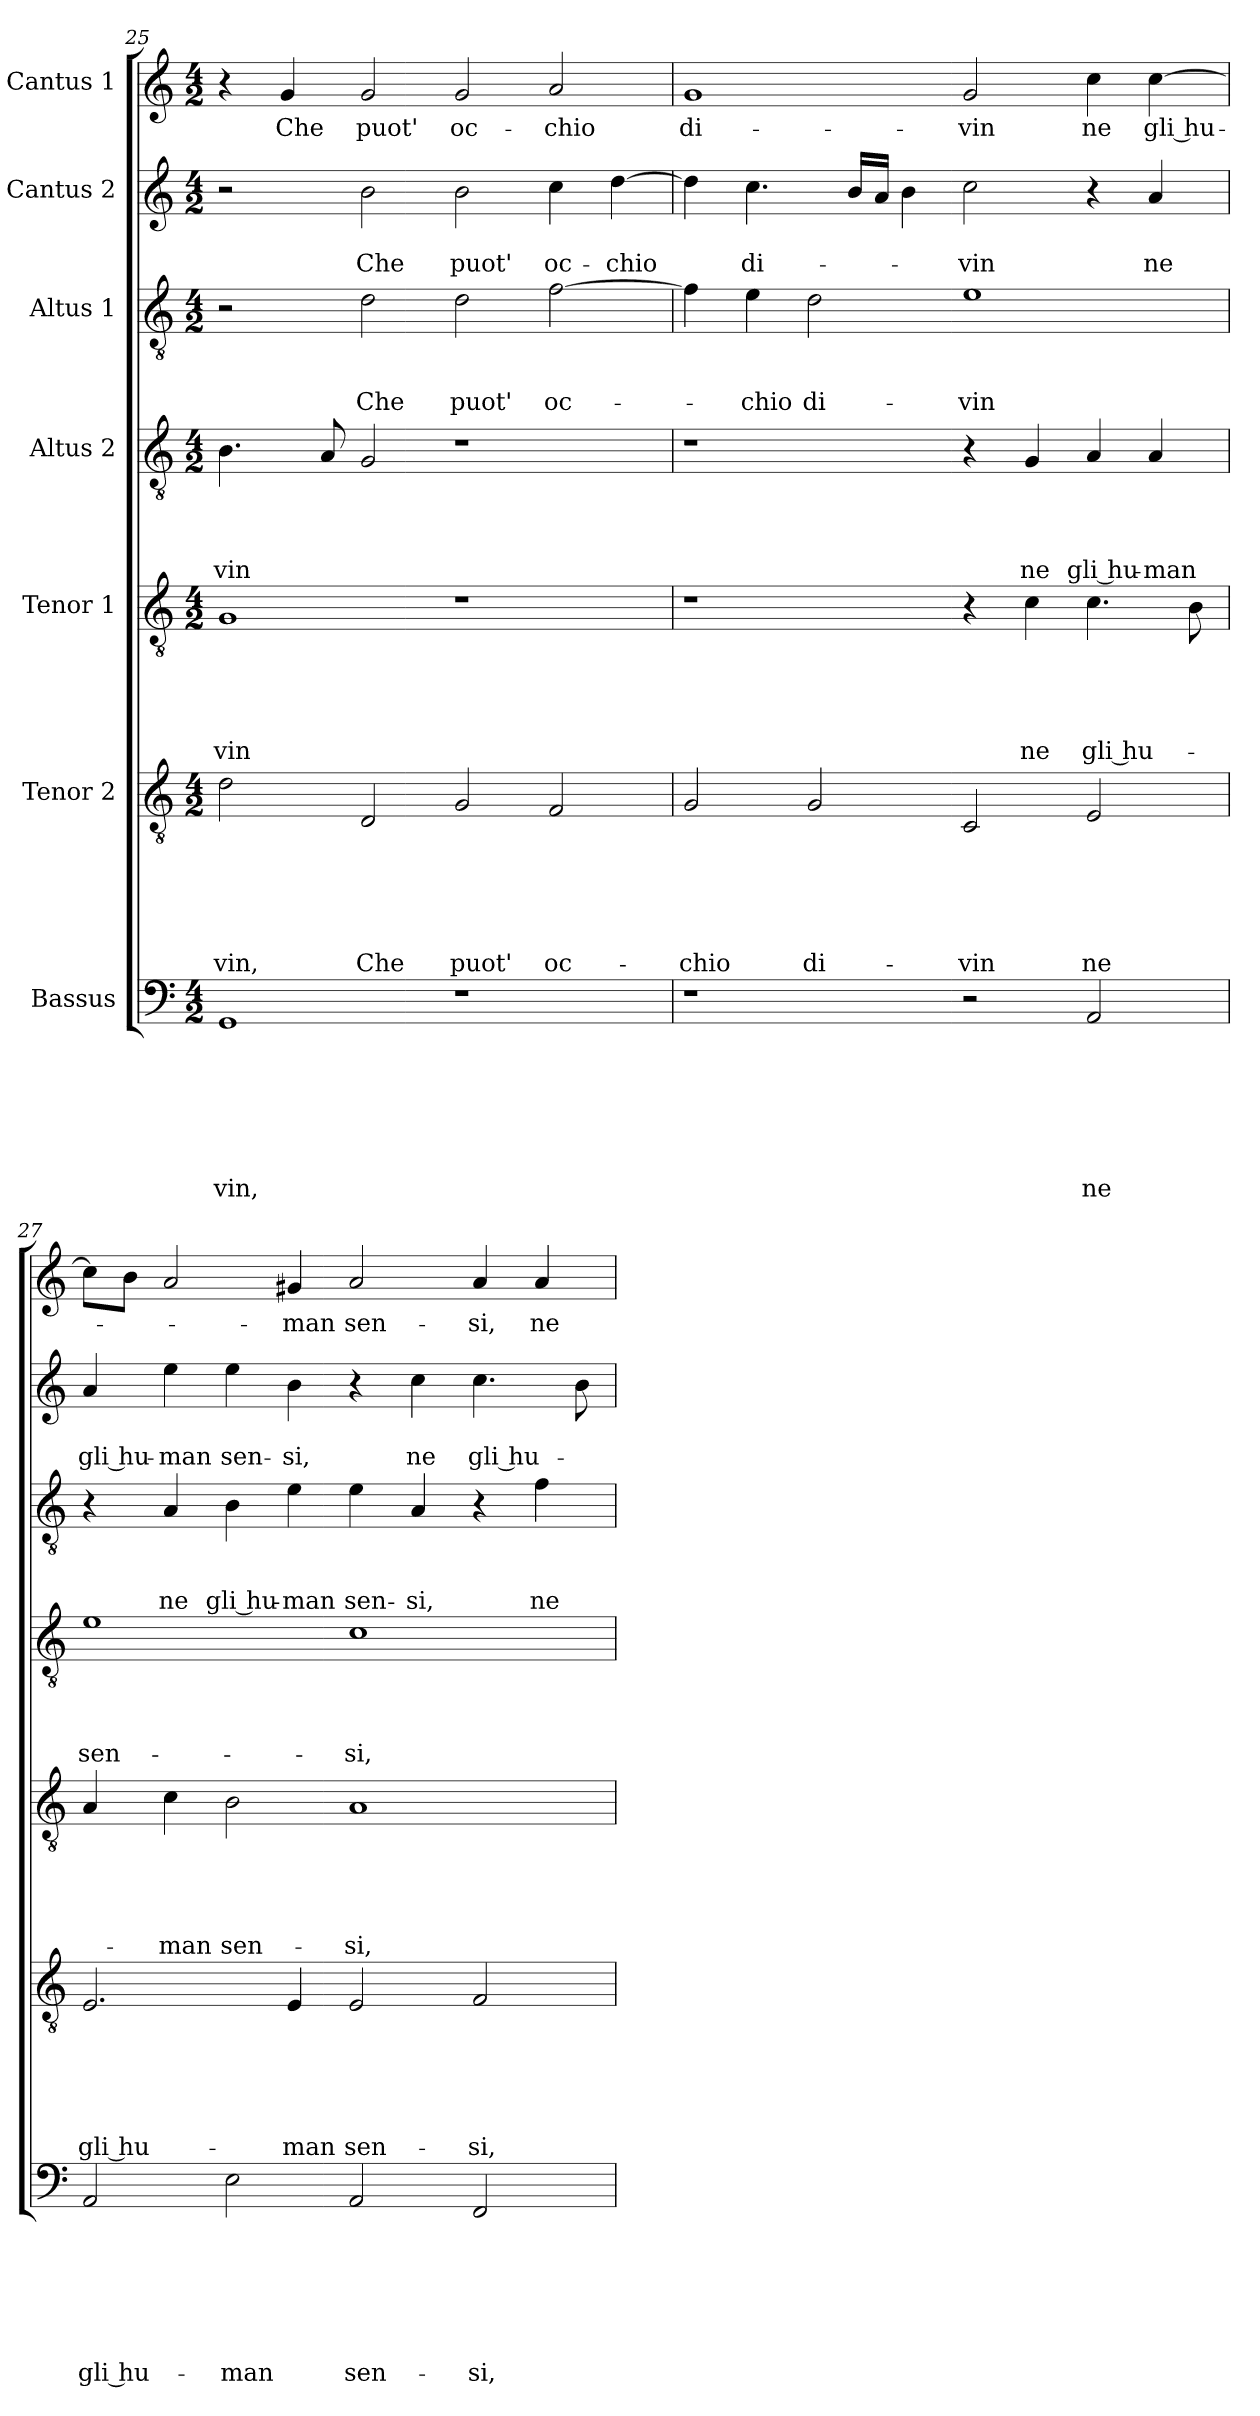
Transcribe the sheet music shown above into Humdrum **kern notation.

**kern	**text	**text	**text	**text	**text	**text	**text	**kern	**text	**text	**text	**text	**text	**text	**kern	**text	**text	**text	**text	**text	**kern	**text	**text	**text	**text	**kern	**text	**text	**text	**kern	**text	**text	**kern	**text
*part7	*part7	*part7	*part7	*part7	*part7	*part7	*part7	*part6	*part6	*part6	*part6	*part6	*part6	*part6	*part5	*part5	*part5	*part5	*part5	*part5	*part4	*part4	*part4	*part4	*part4	*part3	*part3	*part3	*part3	*part2	*part2	*part2	*part1	*part1
*staff7	*staff7	*staff7	*staff7	*staff7	*staff7	*staff7	*staff7	*staff6	*staff6	*staff6	*staff6	*staff6	*staff6	*staff6	*staff5	*staff5	*staff5	*staff5	*staff5	*staff5	*staff4	*staff4	*staff4	*staff4	*staff4	*staff3	*staff3	*staff3	*staff3	*staff2	*staff2	*staff2	*staff1	*staff1
*I"Bassus	*	*	*	*	*	*	*	*I"Tenor 2	*	*	*	*	*	*	*I"Tenor 1	*	*	*	*	*	*I"Altus 2	*	*	*	*	*I"Altus 1	*	*	*	*I"Cantus 2	*	*	*I"Cantus 1	*
*clefF4	*	*	*	*	*	*	*	*clefGv2	*	*	*	*	*	*	*clefGv2	*	*	*	*	*	*clefGv2	*	*	*	*	*clefGv2	*	*	*	*clefG2	*	*	*clefG2	*
*k[]	*	*	*	*	*	*	*	*k[]	*	*	*	*	*	*	*k[]	*	*	*	*	*	*k[]	*	*	*	*	*k[]	*	*	*	*k[]	*	*	*k[]	*
*a:	*	*	*	*	*	*	*	*a:	*	*	*	*	*	*	*a:	*	*	*	*	*	*a:	*	*	*	*	*a:	*	*	*	*a:	*	*	*a:	*
*M4/2	*	*	*	*	*	*	*	*M4/2	*	*	*	*	*	*	*M4/2	*	*	*	*	*	*M4/2	*	*	*	*	*M4/2	*	*	*	*M4/2	*	*	*M4/2	*
=25	=25	=25	=25	=25	=25	=25	=25	=25	=25	=25	=25	=25	=25	=25	=25	=25	=25	=25	=25	=25	=25	=25	=25	=25	=25	=25	=25	=25	=25	=25	=25	=25	=25	=25
!	!	!	!	!	!	!	!LO:LY:b	!	!	!	!	!	!	!LO:LY:b	!	!	!	!	!	!LO:LY:b	!	!	!	!	!LO:LY:b	!	!	!	!	!	!	!	!	!
1GG	.	.	.	.	.	.	-vin,	2d\	.	.	.	.	.	-vin,	1G	.	.	.	.	-vin	4.B\	.	.	.	-vin	2r	.	.	.	2r	.	.	4r	.
!	!	!	!	!	!	!	!	!	!	!	!	!	!	!	!	!	!	!	!	!	!	!	!	!	!	!	!	!	!	!	!	!	!	!LO:LY:b
.	.	.	.	.	.	.	.	.	.	.	.	.	.	.	.	.	.	.	.	.	.	.	.	.	.	.	.	.	.	.	.	.	4g/	Che
.	.	.	.	.	.	.	.	.	.	.	.	.	.	.	.	.	.	.	.	.	8A/	.	.	.	.	.	.	.	.	.	.	.	.	.
!	!	!	!	!	!	!	!	!	!	!	!	!	!	!LO:LY:b	!	!	!	!	!	!	!	!	!	!	!	!	!	!	!LO:LY:b	!	!	!LO:LY:b	!	!LO:LY:b
.	.	.	.	.	.	.	.	2D/	.	.	.	.	.	Che	.	.	.	.	.	.	2G/	.	.	.	.	2d\	.	.	Che	2b\	.	Che	2g/	puot'
!	!	!	!	!	!	!	!	!	!	!	!	!	!	!LO:LY:b	!	!	!	!	!	!	!	!	!	!	!	!	!	!	!LO:LY:b	!	!	!LO:LY:b	!	!LO:LY:b
1r	.	.	.	.	.	.	.	2G/	.	.	.	.	.	puot'	1r	.	.	.	.	.	1r	.	.	.	.	2d\	.	.	puot'	2b\	.	puot'	2g/	oc-
!	!	!	!	!	!	!	!	!	!	!	!	!	!	!LO:LY:b	!	!	!	!	!	!	!	!	!	!	!	!	!	!	!LO:LY:b	!	!	!LO:LY:b	!	!LO:LY:b
.	.	.	.	.	.	.	.	2F/	.	.	.	.	.	oc-	.	.	.	.	.	.	.	.	.	.	.	[2f\	.	.	oc-	4cc\	.	oc-	2a/	-chio
!	!	!	!	!	!	!	!	!	!	!	!	!	!	!	!	!	!	!	!	!	!	!	!	!	!	!	!	!	!	!	!	!LO:LY:b	!	!
.	.	.	.	.	.	.	.	.	.	.	.	.	.	.	.	.	.	.	.	.	.	.	.	.	.	.	.	.	.	[4dd\	.	-chio	.	.
!!LO:PB:g=z
=26	=26	=26	=26	=26	=26	=26	=26	=26	=26	=26	=26	=26	=26	=26	=26	=26	=26	=26	=26	=26	=26	=26	=26	=26	=26	=26	=26	=26	=26	=26	=26	=26	=26	=26
!	!	!	!	!	!	!	!	!	!	!	!	!	!	!LO:LY:b	!	!	!	!	!	!	!	!	!	!	!	!	!	!	!	!	!	!	!	!LO:LY:b
1r	.	.	.	.	.	.	.	2G/	.	.	.	.	.	-chio	1r	.	.	.	.	.	1r	.	.	.	.	4f\]	.	.	.	4dd\]	.	.	1g	di-
!	!	!	!	!	!	!	!	!	!	!	!	!	!	!	!	!	!	!	!	!	!	!	!	!	!	!	!	!	!LO:LY:b	!	!	!LO:LY:b	!	!
.	.	.	.	.	.	.	.	.	.	.	.	.	.	.	.	.	.	.	.	.	.	.	.	.	.	4e\	.	.	-chio	4.cc\	.	di-	.	.
!	!	!	!	!	!	!	!	!	!	!	!	!	!	!LO:LY:b	!	!	!	!	!	!	!	!	!	!	!	!	!	!	!LO:LY:b	!	!	!	!	!
.	.	.	.	.	.	.	.	2G/	.	.	.	.	.	di-	.	.	.	.	.	.	.	.	.	.	.	2d\	.	.	di-	.	.	.	.	.
.	.	.	.	.	.	.	.	.	.	.	.	.	.	.	.	.	.	.	.	.	.	.	.	.	.	.	.	.	.	16b/LL	.	.	.	.
.	.	.	.	.	.	.	.	.	.	.	.	.	.	.	.	.	.	.	.	.	.	.	.	.	.	.	.	.	.	16a/JJ	.	.	.	.
.	.	.	.	.	.	.	.	.	.	.	.	.	.	.	.	.	.	.	.	.	.	.	.	.	.	.	.	.	.	4b\	.	.	.	.
!	!	!	!	!	!	!	!	!	!	!	!	!	!	!LO:LY:b	!	!	!	!	!	!	!	!	!	!	!	!	!	!	!LO:LY:b	!	!	!LO:LY:b	!	!LO:LY:b
2r	.	.	.	.	.	.	.	2C/	.	.	.	.	.	-vin	4r	.	.	.	.	.	4r	.	.	.	.	1e	.	.	-vin	2cc\	.	-vin	2g/	-vin
!	!	!	!	!	!	!	!	!	!	!	!	!	!	!	!	!	!	!	!	!LO:LY:b	!	!	!	!	!LO:LY:b	!	!	!	!	!	!	!	!	!
.	.	.	.	.	.	.	.	.	.	.	.	.	.	.	4c\	.	.	.	.	ne	4G/	.	.	.	ne	.	.	.	.	.	.	.	.	.
!	!	!	!	!	!	!	!LO:LY:b	!	!	!	!	!	!	!LO:LY:b	!	!	!	!	!	!LO:LY:b	!	!	!	!	!LO:LY:b	!	!	!	!	!	!	!	!	!LO:LY:b
2AA/	.	.	.	.	.	.	ne	2E/	.	.	.	.	.	ne	4.c\	.	.	.	.	gli hu-	4A/	.	.	.	gli hu-	.	.	.	.	4r	.	.	4cc\	ne
!	!	!	!	!	!	!	!	!	!	!	!	!	!	!	!	!	!	!	!	!	!	!	!	!	!LO:LY:b	!	!	!	!	!	!	!LO:LY:b	!	!LO:LY:b
.	.	.	.	.	.	.	.	.	.	.	.	.	.	.	.	.	.	.	.	.	4A/	.	.	.	-man	.	.	.	.	4a/	.	ne	[4cc\	gli hu-
.	.	.	.	.	.	.	.	.	.	.	.	.	.	.	8B\	.	.	.	.	.	.	.	.	.	.	.	.	.	.	.	.	.	.	.
=27	=27	=27	=27	=27	=27	=27	=27	=27	=27	=27	=27	=27	=27	=27	=27	=27	=27	=27	=27	=27	=27	=27	=27	=27	=27	=27	=27	=27	=27	=27	=27	=27	=27	=27
!	!	!	!	!	!	!	!LO:LY:b	!	!	!	!	!	!	!LO:LY:b	!	!	!	!	!	!	!	!	!	!	!LO:LY:b	!	!	!	!	!	!	!LO:LY:b	!	!
2AA/	.	.	.	.	.	.	gli hu-	2.E/	.	.	.	.	.	gli hu-	4A/	.	.	.	.	.	1e	.	.	.	sen-	4r	.	.	.	4a/	.	gli hu-	8cc\L]	.
.	.	.	.	.	.	.	.	.	.	.	.	.	.	.	.	.	.	.	.	.	.	.	.	.	.	.	.	.	.	.	.	.	8b\J	.
!	!	!	!	!	!	!	!	!	!	!	!	!	!	!	!	!	!	!	!	!LO:LY:b	!	!	!	!	!	!	!	!	!LO:LY:b	!	!	!LO:LY:b	!	!
.	.	.	.	.	.	.	.	.	.	.	.	.	.	.	4c\	.	.	.	.	-man	.	.	.	.	.	4A/	.	.	ne	4ee\	.	-man	2a/	.
!	!	!	!	!	!	!	!LO:LY:b	!	!	!	!	!	!	!	!	!	!	!	!	!LO:LY:b	!	!	!	!	!	!	!	!	!LO:LY:b	!	!	!LO:LY:b	!	!
2E\	.	.	.	.	.	.	-man	.	.	.	.	.	.	.	2B\	.	.	.	.	sen-	.	.	.	.	.	4B\	.	.	gli hu-	4ee\	.	sen-	.	.
!	!	!	!	!	!	!	!	!	!	!	!	!	!	!LO:LY:b	!	!	!	!	!	!	!	!	!	!	!	!	!	!	!LO:LY:b	!	!	!LO:LY:b	!	!LO:LY:b
.	.	.	.	.	.	.	.	4E/	.	.	.	.	.	-man	.	.	.	.	.	.	.	.	.	.	.	4e\	.	.	-man	4b\	.	-si,	4g#X/	-man
!	!	!	!	!	!	!	!LO:LY:b	!	!	!	!	!	!	!LO:LY:b	!	!	!	!	!	!LO:LY:b	!	!	!	!	!LO:LY:b	!	!	!	!LO:LY:b	!	!	!	!	!LO:LY:b
2AA/	.	.	.	.	.	.	sen-	2E/	.	.	.	.	.	sen-	1A	.	.	.	.	-si,	1c	.	.	.	-si,	4e\	.	.	sen-	4r	.	.	2a/	sen-
!	!	!	!	!	!	!	!	!	!	!	!	!	!	!	!	!	!	!	!	!	!	!	!	!	!	!	!	!	!LO:LY:b	!	!	!LO:LY:b	!	!
.	.	.	.	.	.	.	.	.	.	.	.	.	.	.	.	.	.	.	.	.	.	.	.	.	.	4A/	.	.	-si,	4cc\	.	ne	.	.
!	!	!	!	!	!	!	!LO:LY:b	!	!	!	!	!	!	!LO:LY:b	!	!	!	!	!	!	!	!	!	!	!	!	!	!	!	!	!	!LO:LY:b	!	!LO:LY:b
2FF/	.	.	.	.	.	.	-si,	2F/	.	.	.	.	.	-si,	.	.	.	.	.	.	.	.	.	.	.	4r	.	.	.	4.cc\	.	gli hu-	4a/	-si,
!	!	!	!	!	!	!	!	!	!	!	!	!	!	!	!	!	!	!	!	!	!	!	!	!	!	!	!	!	!LO:LY:b	!	!	!	!	!LO:LY:b
.	.	.	.	.	.	.	.	.	.	.	.	.	.	.	.	.	.	.	.	.	.	.	.	.	.	4f\	.	.	ne	.	.	.	4a/	ne
.	.	.	.	.	.	.	.	.	.	.	.	.	.	.	.	.	.	.	.	.	.	.	.	.	.	.	.	.	.	8b\	.	.	.	.
=	=	=	=	=	=	=	=	=	=	=	=	=	=	=	=	=	=	=	=	=	=	=	=	=	=	=	=	=	=	=	=	=	=	=
*-	*-	*-	*-	*-	*-	*-	*-	*-	*-	*-	*-	*-	*-	*-	*-	*-	*-	*-	*-	*-	*-	*-	*-	*-	*-	*-	*-	*-	*-	*-	*-	*-	*-	*-
